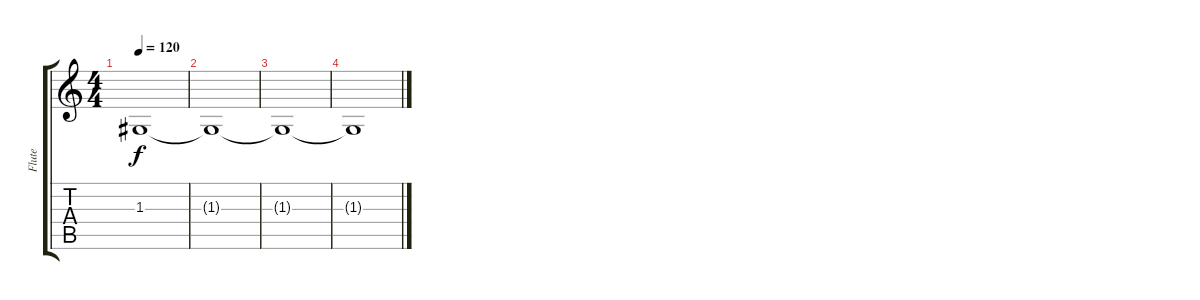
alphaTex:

\track ("Flute" "Flute") {instrument flute}
\staff {score tabs}
\tuning (E4 B3 G3 D3 A2 E2) {hide}
\ts (4 4)
\tempo 120
\clef g2
\ks c
1.3.1{dy f volume 0} |
1.3{t}.1 |
1.3{t}.1 |
1.3{t}.1
